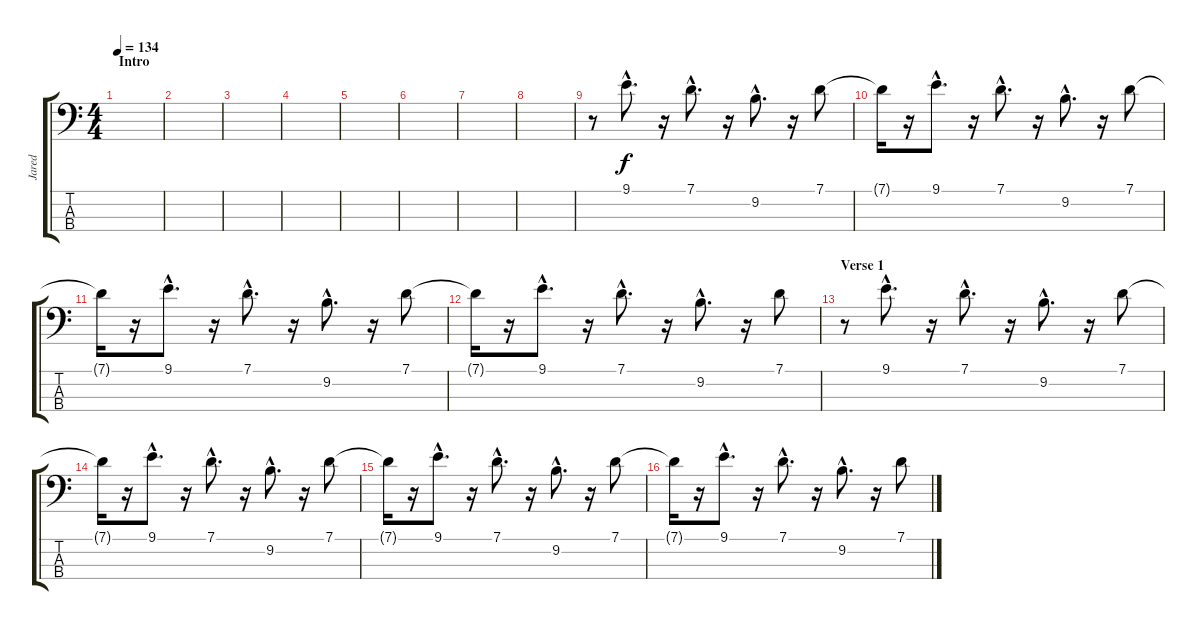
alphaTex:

\track ("Jared" "Jared") {instrument electricbassfinger}
\staff {score tabs}
\tuning (G2 D2 A1 E1) {hide}
\ts (4 4)
\section ("" "Intro")
\tempo 134
\clef f4
\ks c
|
|
|
|
|
|
|
|
r.8 9.1{hac}.8{d} r.16 7.1{hac}.8{d} r.16 9.2{hac}.8{d} r.16 7.1.8 |
7.1{t}.16 r.16 9.1{hac}.8{d} r.16 7.1{hac}.8{d} r.16 9.2{hac}.8{d} r.16 7.1.8 |
7.1{t}.16 r.16 9.1{hac}.8{d} r.16 7.1{hac}.8{d} r.16 9.2{hac}.8{d} r.16 7.1.8 |
7.1{t}.16 r.16 9.1{hac}.8{d} r.16 7.1{hac}.8{d} r.16 9.2{hac}.8{d} r.16 7.1.8 |
\section ("" "Verse 1")
r.8 9.1{hac}.8{d} r.16 7.1{hac}.8{d} r.16 9.2{hac}.8{d} r.16 7.1.8 |
7.1{t}.16 r.16 9.1{hac}.8{d} r.16 7.1{hac}.8{d} r.16 9.2{hac}.8{d} r.16 7.1.8 |
7.1{t}.16 r.16 9.1{hac}.8{d} r.16 7.1{hac}.8{d} r.16 9.2{hac}.8{d} r.16 7.1.8 |
7.1{t}.16 r.16 9.1{hac}.8{d} r.16 7.1{hac}.8{d} r.16 9.2{hac}.8{d} r.16 7.1.8
